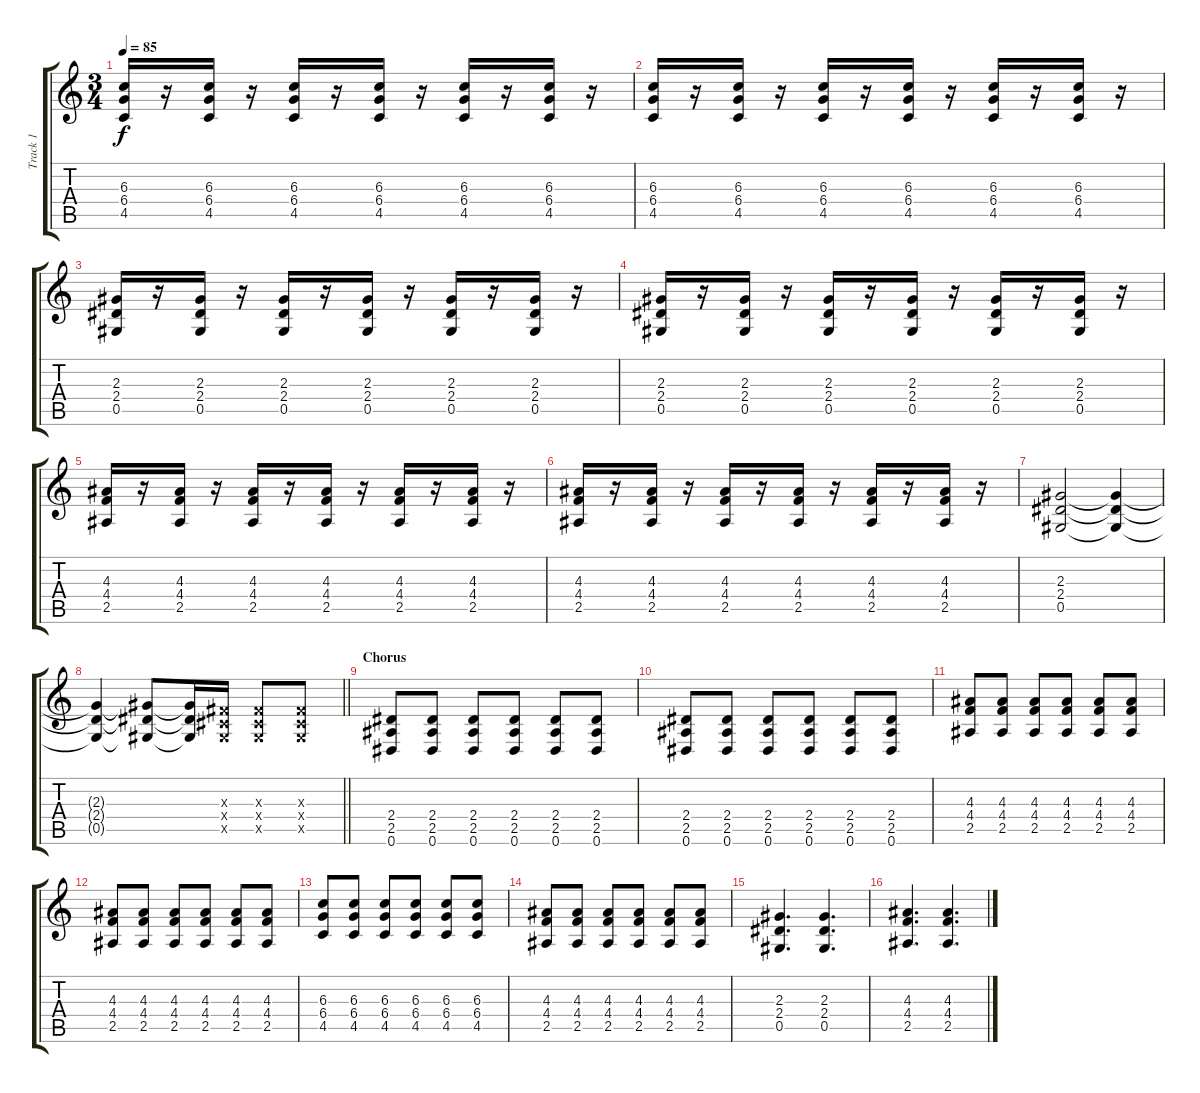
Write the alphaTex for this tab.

\track ("Track 1" "Track 1") {instrument distortionguitar}
\staff {score tabs}
\tuning (Eb4 Bb3 Gb3 Db3 Ab2 Eb2) {hide}
\ts (3 4)
\tempo 85
\clef g2
\ks c
(6.3 6.4 4.5).16{dy f} r.16 (6.3 6.4 4.5).16 r.16 (6.3 6.4 4.5).16 r.16 (6.3 6.4 4.5).16 r.16 (6.3 6.4 4.5).16 r.16 (6.3 6.4 4.5).16 r.16 |
(6.3 6.4 4.5).16 r.16 (6.3 6.4 4.5).16 r.16 (6.3 6.4 4.5).16 r.16 (6.3 6.4 4.5).16 r.16 (6.3 6.4 4.5).16 r.16 (6.3 6.4 4.5).16 r.16 |
(2.3 2.4 0.5).16 r.16 (2.3 2.4 0.5).16 r.16 (2.3 2.4 0.5).16 r.16 (2.3 2.4 0.5).16 r.16 (2.3 2.4 0.5).16 r.16 (2.3 2.4 0.5).16 r.16 |
(2.3 2.4 0.5).16 r.16 (2.3 2.4 0.5).16 r.16 (2.3 2.4 0.5).16 r.16 (2.3 2.4 0.5).16 r.16 (2.3 2.4 0.5).16 r.16 (2.3 2.4 0.5).16 r.16 |
(4.3 4.4 2.5).16 r.16 (4.3 4.4 2.5).16 r.16 (4.3 4.4 2.5).16 r.16 (4.3 4.4 2.5).16 r.16 (4.3 4.4 2.5).16 r.16 (4.3 4.4 2.5).16 r.16 |
(4.3 4.4 2.5).16 r.16 (4.3 4.4 2.5).16 r.16 (4.3 4.4 2.5).16 r.16 (4.3 4.4 2.5).16 r.16 (4.3 4.4 2.5).16 r.16 (4.3 4.4 2.5).16 r.16 |
(2.3 2.4 0.5).2 (2.3{t} 2.4{t} 0.5{t}).4 |
\barLineRight lightlight
(2.3{t} 2.4{t} 0.5{t}).4 (2.3{t} 2.4{t} 0.5{t}).8 (2.3{t} 2.4{t} 0.5{t}).16 (0.3{x} 0.4{x} 0.5{x}).16 (0.3{x} 0.4{x} 0.5{x}).8 (0.3{x} 0.4{x} 0.5{x}).8 |
\section ("" "Chorus")
(2.4 2.5 0.6).8 (2.4 2.5 0.6).8 (2.4 2.5 0.6).8 (2.4 2.5 0.6).8 (2.4 2.5 0.6).8 (2.4 2.5 0.6).8 |
(2.4 2.5 0.6).8 (2.4 2.5 0.6).8 (2.4 2.5 0.6).8 (2.4 2.5 0.6).8 (2.4 2.5 0.6).8 (2.4 2.5 0.6).8 |
(4.3 4.4 2.5).8 (4.3 4.4 2.5).8 (4.3 4.4 2.5).8 (4.3 4.4 2.5).8 (4.3 4.4 2.5).8 (4.3 4.4 2.5).8 |
(4.3 4.4 2.5).8 (4.3 4.4 2.5).8 (4.3 4.4 2.5).8 (4.3 4.4 2.5).8 (4.3 4.4 2.5).8 (4.3 4.4 2.5).8 |
(6.3 6.4 4.5).8 (6.3 6.4 4.5).8 (6.3 6.4 4.5).8 (6.3 6.4 4.5).8 (6.3 6.4 4.5).8 (6.3 6.4 4.5).8 |
(4.3 4.4 2.5).8 (4.3 4.4 2.5).8 (4.3 4.4 2.5).8 (4.3 4.4 2.5).8 (4.3 4.4 2.5).8 (4.3 4.4 2.5).8 |
(2.3 2.4 0.5).4{d} (2.3 2.4 0.5).4{d} |
(4.3 4.4 2.5).4{d} (4.3 4.4 2.5).4{d}
